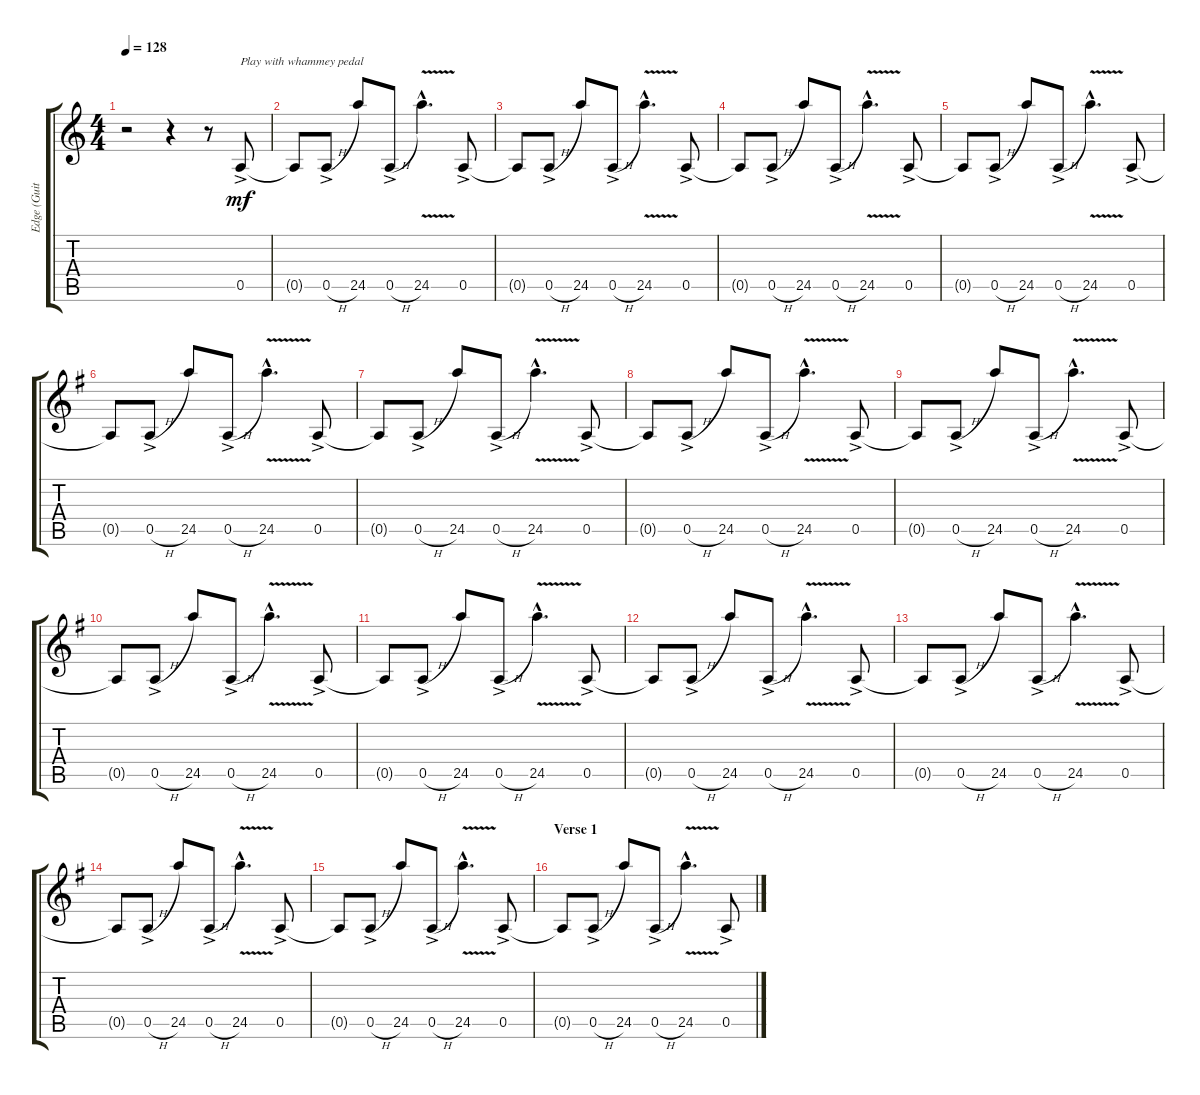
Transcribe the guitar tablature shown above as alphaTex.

\track ("Edge (Guitar1)" "Edge (Guit") {instrument distortionguitar}
\staff {score tabs}
\tuning (E4 B3 G3 D3 A2 E2) {hide}
\ts (4 4)
\tempo 128
\clef g2
\ks c
r.2{dy mf instrument distortionguitar} r.4 r.8 0.5{ac}.8{txt "Play with whammey pedal"} |
0.5{t}.8 0.5{h ac}.8 24.5.8 0.5{h ac}.8 24.5{v hac}.4{d} 0.5{ac}.8 |
0.5{t}.8 0.5{h ac}.8 24.5.8 0.5{h ac}.8 24.5{v hac}.4{d} 0.5{ac}.8 |
0.5{t}.8 0.5{h ac}.8 24.5.8 0.5{h ac}.8 24.5{v hac}.4{d} 0.5{ac}.8 |
0.5{t}.8 0.5{h ac}.8 24.5.8 0.5{h ac}.8 24.5{v hac}.4{d} 0.5{ac}.8 |
\ks g
0.5{t}.8 0.5{h ac}.8 24.5.8 0.5{h ac}.8 24.5{v hac}.4{d} 0.5{ac}.8 |
0.5{t}.8 0.5{h ac}.8 24.5.8 0.5{h ac}.8 24.5{v hac}.4{d} 0.5{ac}.8 |
0.5{t}.8 0.5{h ac}.8 24.5.8 0.5{h ac}.8 24.5{v hac}.4{d} 0.5{ac}.8 |
0.5{t}.8 0.5{h ac}.8 24.5.8 0.5{h ac}.8 24.5{v hac}.4{d} 0.5{ac}.8 |
0.5{t}.8{volume 9} 0.5{h ac}.8 24.5.8 0.5{h ac}.8 24.5{v hac}.4{d} 0.5{ac}.8 |
0.5{t}.8 0.5{h ac}.8 24.5.8 0.5{h ac}.8 24.5{v hac}.4{d} 0.5{ac}.8 |
0.5{t}.8 0.5{h ac}.8 24.5.8 0.5{h ac}.8 24.5{v hac}.4{d} 0.5{ac}.8 |
0.5{t}.8 0.5{h ac}.8 24.5.8 0.5{h ac}.8 24.5{v hac}.4{d} 0.5{ac}.8 |
0.5{t}.8 0.5{h ac}.8 24.5.8 0.5{h ac}.8 24.5{v hac}.4{d} 0.5{ac}.8 |
0.5{t}.8 0.5{h ac}.8 24.5.8 0.5{h ac}.8 24.5{v hac}.4{d} 0.5{ac}.8 |
\section ("" "Verse 1")
0.5{t}.8 0.5{h ac}.8 24.5.8 0.5{h ac}.8 24.5{v hac}.4{d} 0.5{ac}.8
